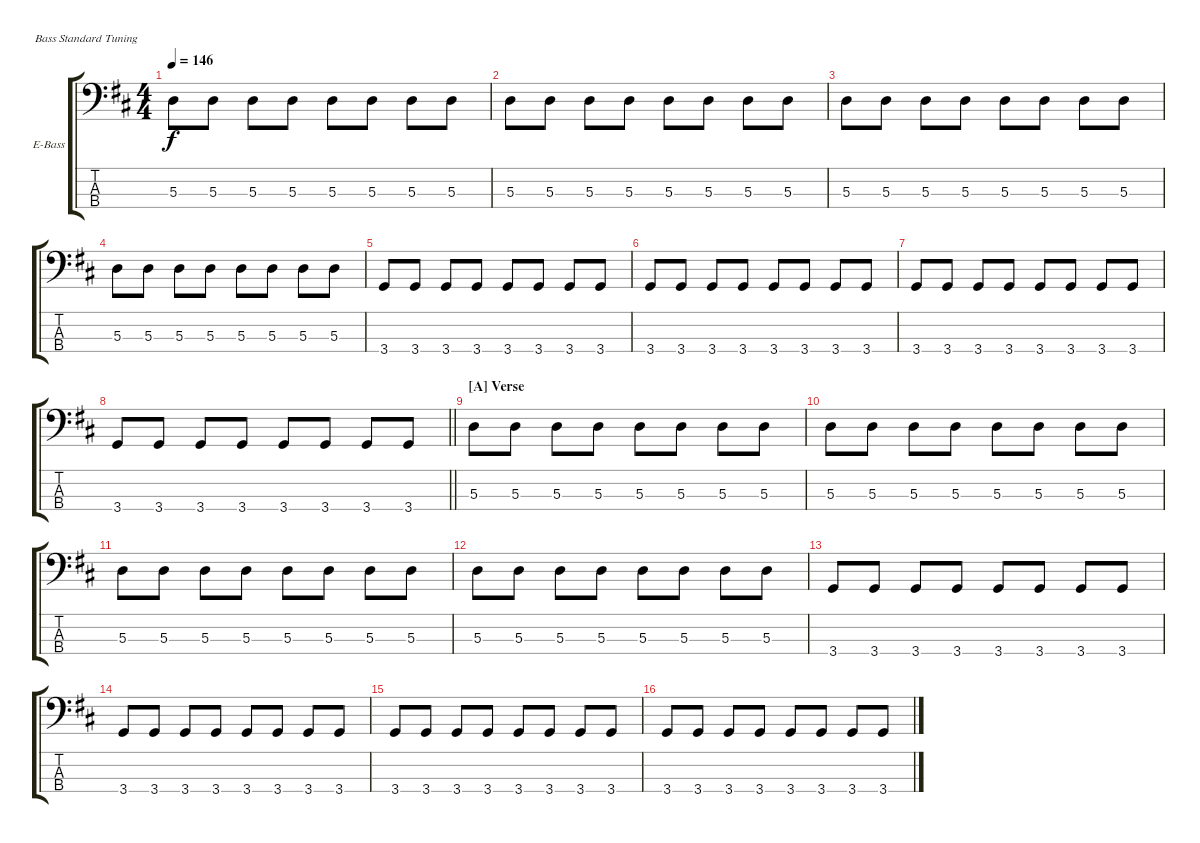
\bracketExtendMode groupsimilarinstruments
\firstSystemTrackNameOrientation horizontal
\otherSystemsTrackNameOrientation horizontal
\track ("Nikolai Fraiture" "E-Bass") {instrument electricbasspick}
\staff {score tabs}
\tuning (G2 D2 A1 E1)
\ts (4 4)
\tempo 146
\clef f4
\ks d
5.3.8{dy f} 5.3.8 5.3.8 5.3.8 5.3.8 5.3.8 5.3.8 5.3.8 |
5.3.8 5.3.8 5.3.8 5.3.8 5.3.8 5.3.8 5.3.8 5.3.8 |
5.3.8 5.3.8 5.3.8 5.3.8 5.3.8 5.3.8 5.3.8 5.3.8 |
5.3.8 5.3.8 5.3.8 5.3.8 5.3.8 5.3.8 5.3.8 5.3.8 |
3.4.8 3.4.8 3.4.8 3.4.8 3.4.8 3.4.8 3.4.8 3.4.8 |
3.4.8 3.4.8 3.4.8 3.4.8 3.4.8 3.4.8 3.4.8 3.4.8 |
3.4.8 3.4.8 3.4.8 3.4.8 3.4.8 3.4.8 3.4.8 3.4.8 |
\barLineRight lightlight
3.4.8 3.4.8 3.4.8 3.4.8 3.4.8 3.4.8 3.4.8 3.4.8 |
\section ("A" "Verse")
5.3.8 5.3.8 5.3.8 5.3.8 5.3.8 5.3.8 5.3.8 5.3.8 |
5.3.8 5.3.8 5.3.8 5.3.8 5.3.8 5.3.8 5.3.8 5.3.8 |
5.3.8 5.3.8 5.3.8 5.3.8 5.3.8 5.3.8 5.3.8 5.3.8 |
5.3.8 5.3.8 5.3.8 5.3.8 5.3.8 5.3.8 5.3.8 5.3.8 |
3.4.8 3.4.8 3.4.8 3.4.8 3.4.8 3.4.8 3.4.8 3.4.8 |
3.4.8 3.4.8 3.4.8 3.4.8 3.4.8 3.4.8 3.4.8 3.4.8 |
3.4.8 3.4.8 3.4.8 3.4.8 3.4.8 3.4.8 3.4.8 3.4.8 |
3.4.8 3.4.8 3.4.8 3.4.8 3.4.8 3.4.8 3.4.8 3.4.8
